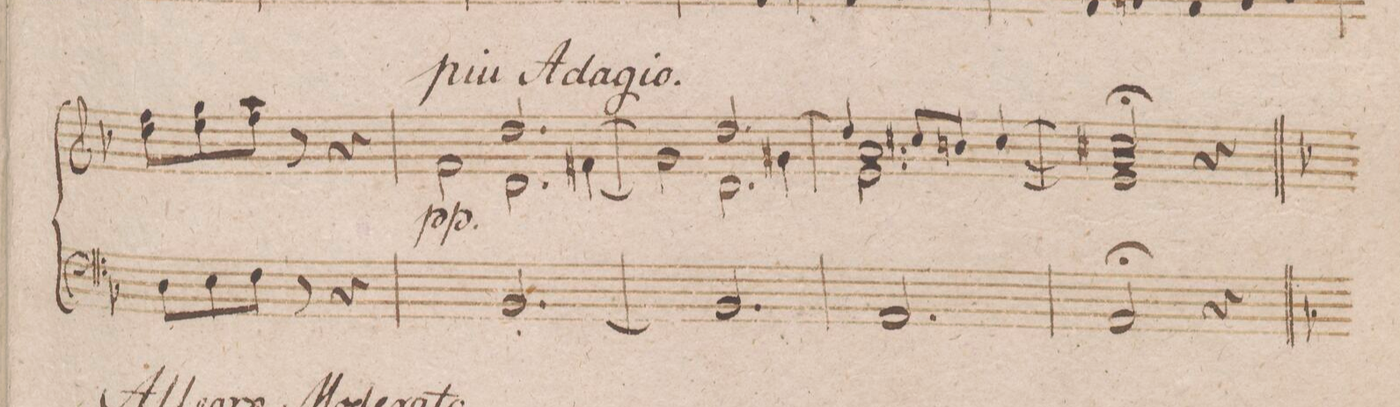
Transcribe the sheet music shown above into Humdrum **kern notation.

**kern
*I"Organo.
*clefF4
*k[b-]
*met(c|)
*M3/4
8D\L
8E\
8F\J
8r
4r
=215
[2.BB-/
=216
2.BB-/]
=217
2.AA/
=218
2AA;/
4r
=219||
*-
